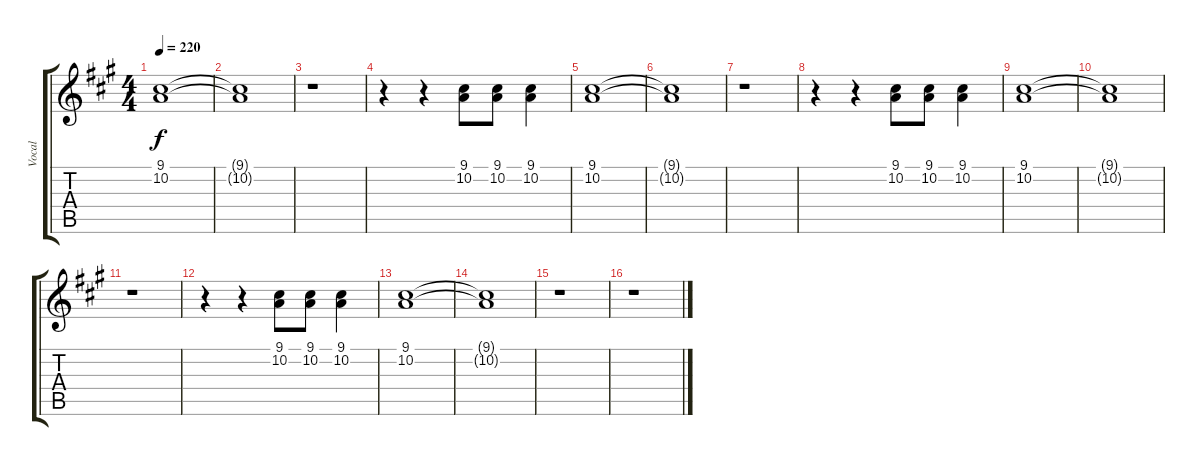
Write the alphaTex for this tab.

\track ("Vocal" "Vocal") {instrument lead2sawtooth}
\staff {score tabs}
\tuning (E4 B3 G3 D3 A2 E2) {hide}
\ts (4 4)
\tempo 220
\clef g2
\ks a
(9.1 10.2).1{dy f} |
(9.1{t} 10.2{t}).1 |
r.1 |
r.4 r.4 (9.1 10.2).8 (9.1 10.2).8 (9.1 10.2).4 |
(9.1 10.2).1 |
(9.1{t} 10.2{t}).1 |
r.1 |
r.4 r.4 (9.1 10.2).8 (9.1 10.2).8 (9.1 10.2).4 |
(9.1 10.2).1 |
(9.1{t} 10.2{t}).1 |
r.1 |
r.4 r.4 (9.1 10.2).8 (9.1 10.2).8 (9.1 10.2).4 |
(9.1 10.2).1 |
(9.1{t} 10.2{t}).1 |
r.1 |
r.1
